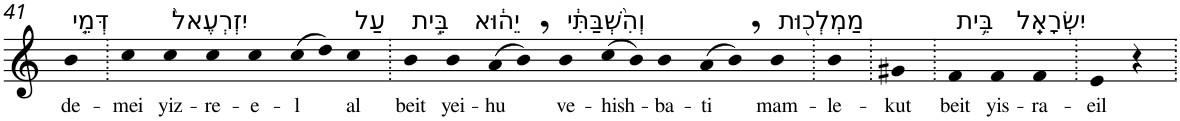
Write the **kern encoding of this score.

**kern	**text
*part1	*part1
*staff1	*staff1
*I"Piano	*
*I'Pno	*
!!LO:PB:g=z
*clefG2	*
*k[]	*
=41	=41
!LO:TX:a:t=דְּמֵ֤י	!
!	!LO:LY:b
4b	de-
=42.	=42.
!	!LO:LY:b
4cc	-mei
!LO:TX:a:t=יִזְרְעֶאל֙	!
!	!LO:LY:b
4cc	yiz-
!	!LO:LY:b
4cc	-re-
!	!LO:LY:b
4cc	-e-
!	!LO:LY:b
(>8cc	-l
8dd)	.
!LO:TX:a:t=עַל	!
!	!LO:LY:b
4cc	al
=43.	=43.
!LO:TX:a:t=בֵּ֣ית	!
!	!LO:LY:b
4b	beit
!LO:TX:a:t=יֵה֔וּא	!
!	!LO:LY:b
4b	yei-
!	!LO:LY:b
(>8a	-hu
8b,)	.
!LO:TX:a:t=וְהִ֨שְׁבַּתִּ֔י	!
!	!LO:LY:b
4b	ve-
!	!LO:LY:b
(>8cc	-hish-
8b)	.
!	!LO:LY:b
4b	-ba-
!	!LO:LY:b
(>8a	-ti
8b,)	.
!LO:TX:a:t=מַמְלְכ֖וּת	!
!	!LO:LY:b
4b	mam-
=44.	=44.
!	!LO:LY:b
4b	-le-
=45.	=45.
!	!LO:LY:b
4g#X	-kut
=46.	=46.
!LO:TX:a:t=בֵּ֥ית	!
!	!LO:LY:b
4f	beit
!LO:TX:a:t=יִשְׂרָאֵֽל	!
!	!LO:LY:b
4f	yis-
!	!LO:LY:b
4f	-ra-
=47.	=47.
!	!LO:LY:b
4e	-eil
4r	.
=.	=.
*-	*-
